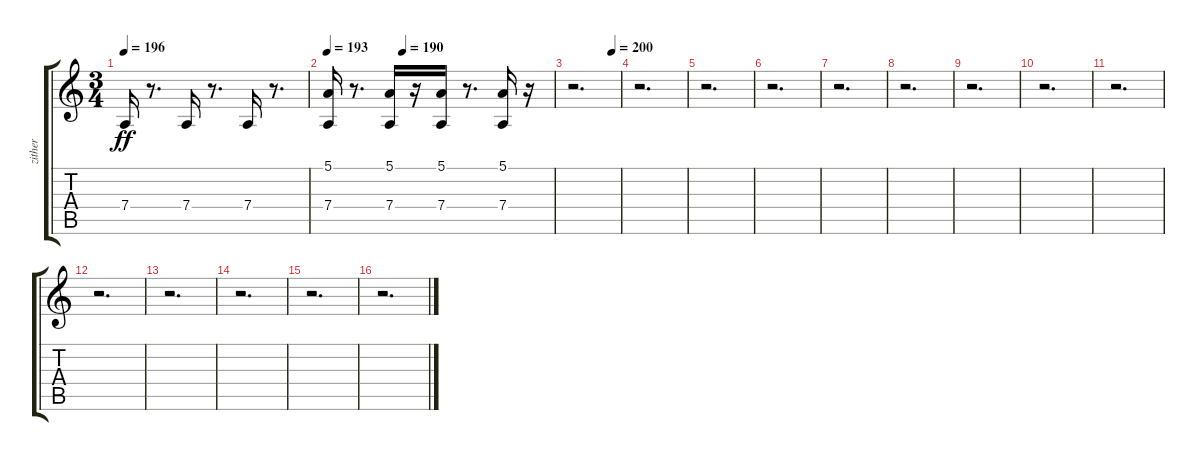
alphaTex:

\track (" zither" " zither") {instrument dulcimer}
\staff {score tabs}
\tuning (E4 B3 G3 D3 A2 E2) {hide}
\ts (3 4)
\tempo 196
\clef g2
\ks c
7.4.16{dy ff} r.8{d} 7.4.16 r.8{d} 7.4.16 r.8{d} |
\tempo 193
\tempo (190 0.3333333333333333)
(5.1 7.4).16 r.8{d} (5.1 7.4).16 r.16 (5.1 7.4).16 r.8{d} (5.1 7.4).16 r.16 |
\tempo (200 0.8333333333333334)
r.2{d} |
r.2{d} |
r.2{d} |
r.2{d} |
r.2{d} |
r.2{d} |
r.2{d} |
r.2{d} |
r.2{d} |
r.2{d} |
r.2{d} |
r.2{d} |
r.2{d} |
r.2{d}
